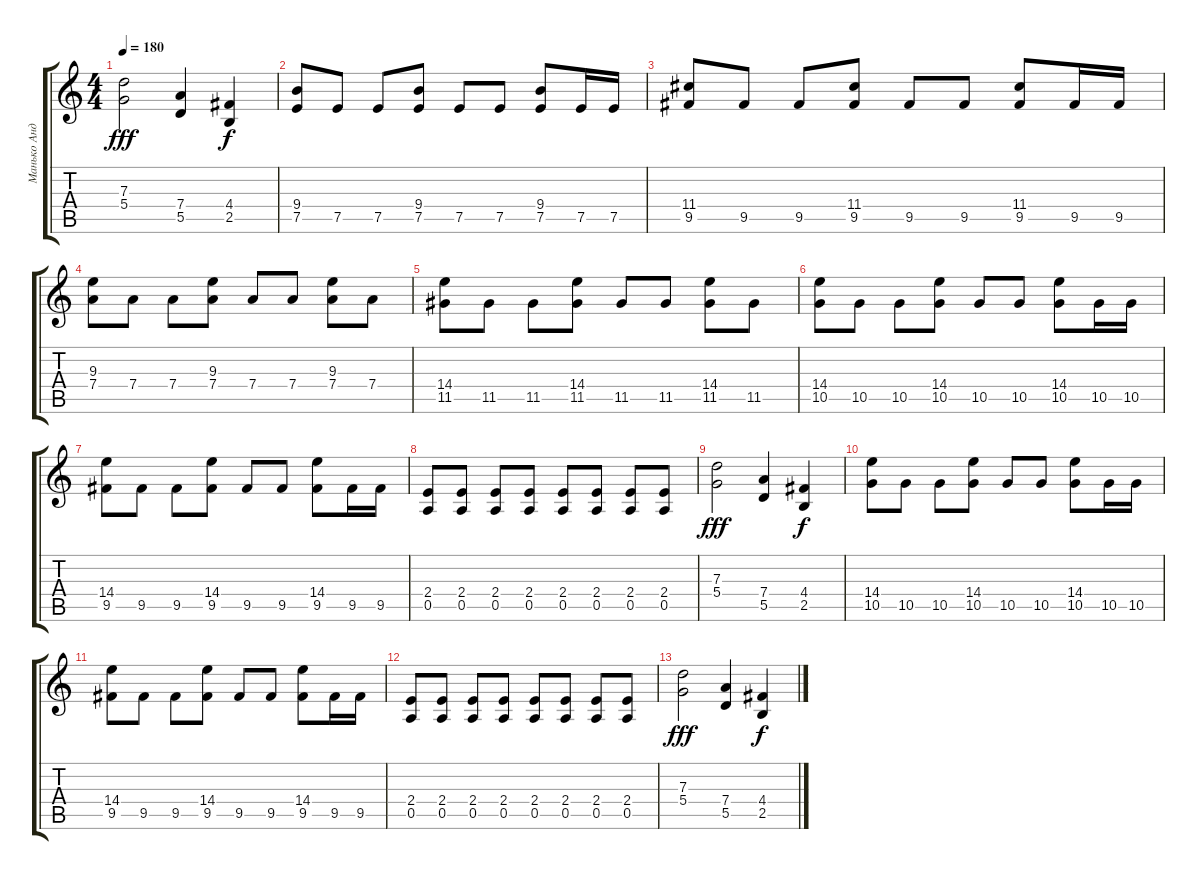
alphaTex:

\track ("Манько Андрей" "Манько Анд") {instrument distortionguitar}
\staff {score tabs}
\tuning (E4 B3 G3 D3 A2 E2) {hide}
\ts (4 4)
\tempo 180
\clef g2
\ks c
(7.3 5.4).2{dy fff} (7.4 5.5).4 (4.4 2.5).4{dy f} |
(9.4 7.5).8 7.5.8 7.5.8 (9.4 7.5).8 7.5.8 7.5.8 (9.4 7.5).8 7.5.16 7.5.16 |
(11.4 9.5).8 9.5.8 9.5.8 (11.4 9.5).8 9.5.8 9.5.8 (11.4 9.5).8 9.5.16 9.5.16 |
(9.3 7.4).8 7.4.8 7.4.8 (9.3 7.4).8 7.4.8 7.4.8 (9.3 7.4).8 7.4.8 |
(14.4 11.5).8 11.5.8 11.5.8 (14.4 11.5).8 11.5.8 11.5.8 (14.4 11.5).8 11.5.8 |
(14.4 10.5).8 10.5.8 10.5.8 (14.4 10.5).8 10.5.8 10.5.8 (14.4 10.5).8 10.5.16 10.5.16 |
(14.4 9.5).8 9.5.8 9.5.8 (14.4 9.5).8 9.5.8 9.5.8 (14.4 9.5).8 9.5.16 9.5.16 |
(2.4 0.5).8 (2.4 0.5).8 (2.4 0.5).8 (2.4 0.5).8 (2.4 0.5).8 (2.4 0.5).8 (2.4 0.5).8 (2.4 0.5).8 |
(7.3 5.4).2{dy fff} (7.4 5.5).4 (4.4 2.5).4{dy f} |
(14.4 10.5).8 10.5.8 10.5.8 (14.4 10.5).8 10.5.8 10.5.8 (14.4 10.5).8 10.5.16 10.5.16 |
(14.4 9.5).8 9.5.8 9.5.8 (14.4 9.5).8 9.5.8 9.5.8 (14.4 9.5).8 9.5.16 9.5.16 |
(2.4 0.5).8 (2.4 0.5).8 (2.4 0.5).8 (2.4 0.5).8 (2.4 0.5).8 (2.4 0.5).8 (2.4 0.5).8 (2.4 0.5).8 |
(7.3 5.4).2{dy fff} (7.4 5.5).4 (4.4 2.5).4{dy f}
